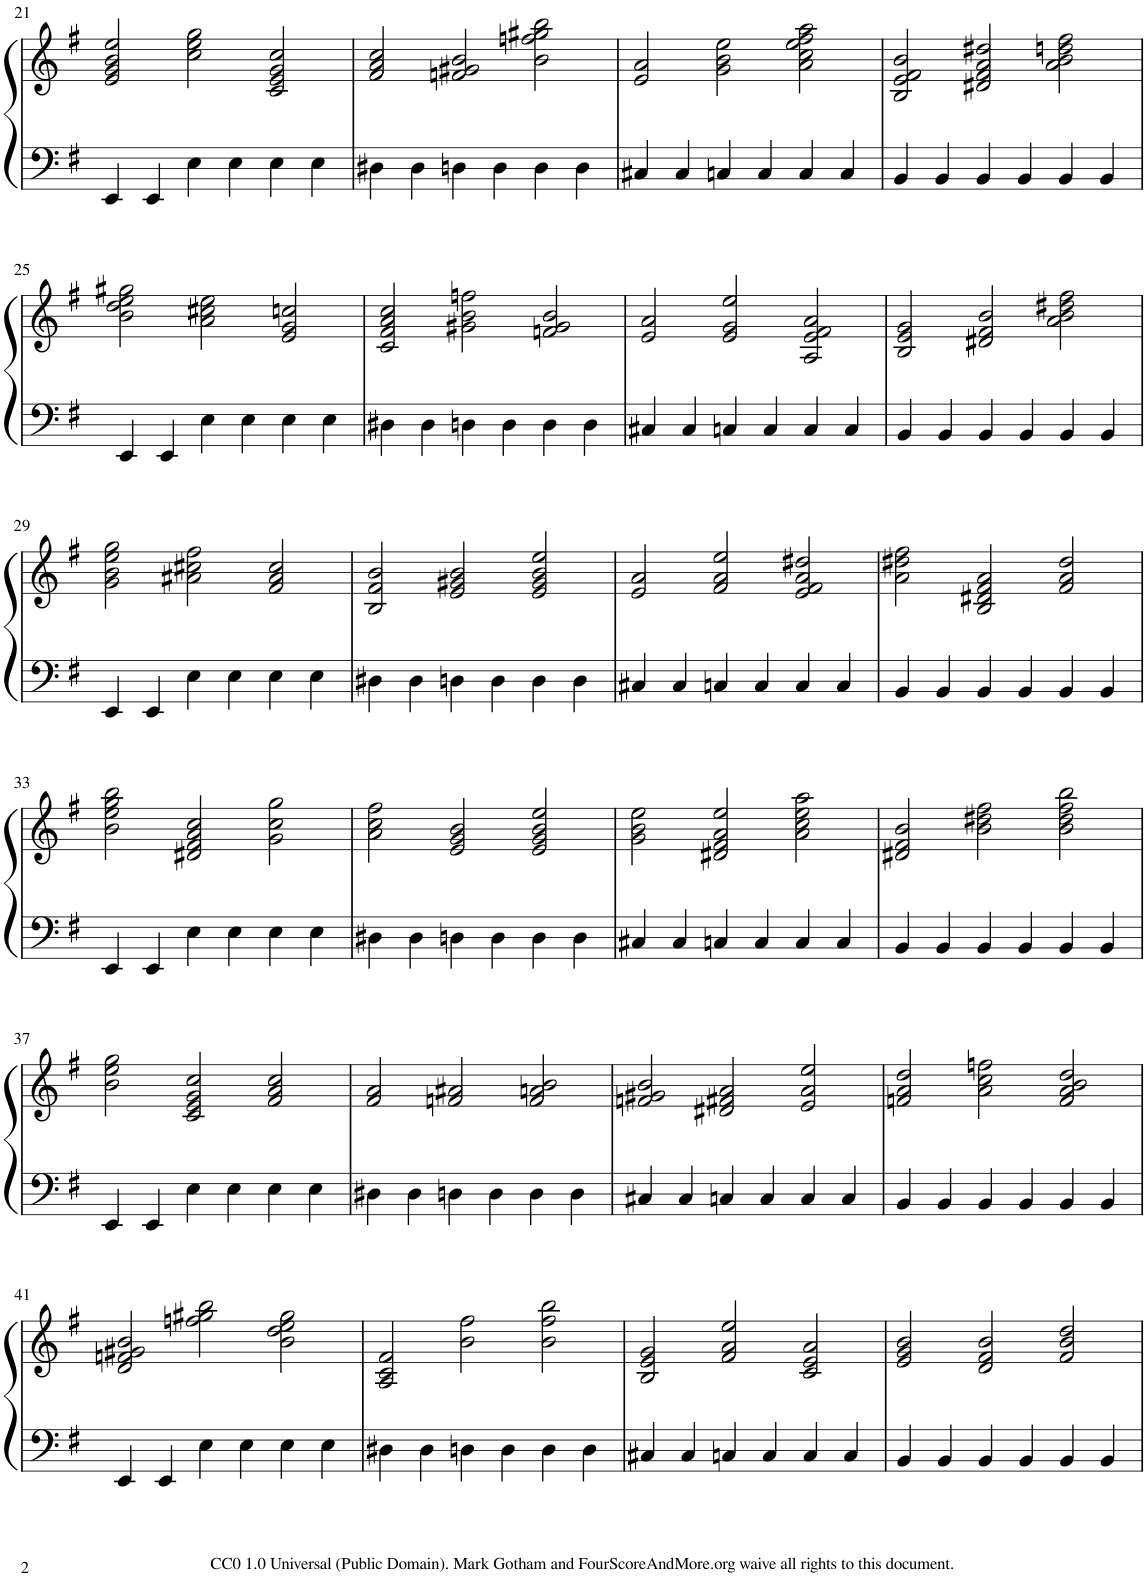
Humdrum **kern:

**kern	**kern
*part1	*part1
*staff2	*staff1
*I"Reduction	*
!!LO:PB:g=z
*clefF4	*clefG2
*k[f#]	*k[f#]
*M3/2	*M3/2
=21	=21
4EE/	2e/ 2g/ 2b/ 2ee/
4EE/	.
4E\	2cc\ 2ee\ 2gg\
4E\	.
4E\	2c/ 2e/ 2g/ 2cc/
4E\	.
=22	=22
4D#X\	2f#/ 2a/ 2cc/
4D#\	.
4Dn\	2fn/ 2g#X/ 2b/
4D\	.
4D\	2b\ 2ffn\ 2gg#X\ 2bb\
4D\	.
=23	=23
4C#X/	2e/ 2a/
4C#/	.
4Cn/	2g\ 2b\ 2ee\
4C/	.
4C/	2a\ 2cc\ 2ee\ 2ff#\ 2aa\
4C/	.
=24	=24
4BB/	2B/ 2e/ 2f#/ 2b/
4BB/	.
4BB/	2d#X/ 2f#/ 2a/ 2dd#X/
4BB/	.
4BB/	2a\ 2b\ 2ddn\ 2ff#\
4BB/	.
!!LO:LB:g=z
=25	=25
4EE/	2b\ 2dd\ 2ee\ 2gg#X\
4EE/	.
4E\	2a\ 2cc#X\ 2ee\
4E\	.
4E\	2e/ 2g/ 2ccn/
4E\	.
=26	=26
4D#X\	2c/ 2f#/ 2a/ 2cc/
4D#\	.
4Dn\	2g#X\ 2b\ 2ffn\
4D\	.
4D\	2fn/ 2g#/ 2b/
4D\	.
=27	=27
4C#X/	2e/ 2a/
4C#/	.
4Cn/	2e/ 2g/ 2ee/
4C/	.
4C/	2A/ 2e/ 2f#/ 2a/
4C/	.
=28	=28
4BB/	2B/ 2e/ 2g/
4BB/	.
4BB/	2d#X/ 2f#/ 2b/
4BB/	.
4BB/	2a\ 2b\ 2dd#X\ 2ff#\
4BB/	.
!!LO:LB:g=z
=29	=29
4EE/	2g\ 2b\ 2ee\ 2gg\
4EE/	.
4E\	2a#X\ 2cc#X\ 2ff#\
4E\	.
4E\	2f#/ 2a#/ 2cc#/
4E\	.
=30	=30
4D#X\	2B/ 2f#/ 2b/
4D#\	.
4Dn\	2e/ 2g#X/ 2b/
4D\	.
4D\	2e/ 2g#/ 2b/ 2ee/
4D\	.
=31	=31
4C#X/	2e/ 2a/
4C#/	.
4Cn/	2f#/ 2a/ 2ee/
4C/	.
4C/	2e/ 2f#/ 2a/ 2dd#X/
4C/	.
=32	=32
4BB/	2a\ 2dd#X\ 2ff#\
4BB/	.
4BB/	2B/ 2d#X/ 2f#/ 2a/
4BB/	.
4BB/	2f#/ 2a/ 2dd#/
4BB/	.
!!LO:LB:g=z
=33	=33
4EE/	2b\ 2ee\ 2gg\ 2bb\
4EE/	.
4E\	2d#X/ 2f#/ 2a/ 2cc/
4E\	.
4E\	2g\ 2cc\ 2gg\
4E\	.
=34	=34
4D#X\	2a\ 2cc\ 2ff#\
4D#\	.
4Dn\	2e/ 2g/ 2b/
4D\	.
4D\	2e/ 2g/ 2b/ 2ee/
4D\	.
=35	=35
4C#X/	2g\ 2b\ 2ee\
4C#/	.
4Cn/	2d#X/ 2f#/ 2a/ 2ee/
4C/	.
4C/	2a\ 2cc\ 2ee\ 2aa\
4C/	.
=36	=36
4BB/	2d#X/ 2f#/ 2b/
4BB/	.
4BB/	2b\ 2dd#X\ 2ff#\
4BB/	.
4BB/	2b\ 2dd#\ 2ff#\ 2bb\
4BB/	.
!!LO:LB:g=z
=37	=37
4EE/	2b\ 2ee\ 2gg\
4EE/	.
4E\	2c/ 2e/ 2g/ 2cc/
4E\	.
4E\	2f#/ 2a/ 2cc/
4E\	.
=38	=38
4D#X\	2f#/ 2a/
4D#\	.
4Dn\	2fn/ 2a#X/
4D\	.
4D\	2f/ 2an/ 2b/
4D\	.
=39	=39
4C#X/	2fn/ 2g#X/ 2b/
4C#/	.
4Cn/	2d#X/ 2f#X/ 2a/
4C/	.
4C/	2e/ 2a/ 2ee/
4C/	.
=40	=40
4BB/	2fn/ 2a/ 2dd/
4BB/	.
4BB/	2a\ 2cc\ 2ffn\
4BB/	.
4BB/	2f/ 2a/ 2b/ 2dd/
4BB/	.
!!LO:LB:g=z
=41	=41
4EE/	2d/ 2fn/ 2g#X/ 2b/
4EE/	.
4E\	2ffn\ 2gg#X\ 2bb\
4E\	.
4E\	2b\ 2dd\ 2ee\ 2gg#\
4E\	.
=42	=42
4D#X\	2A/ 2c/ 2f#/
4D#\	.
4Dn\	2b\ 2ff#\
4D\	.
4D\	2b\ 2ff#\ 2bb\
4D\	.
=43	=43
4C#X/	2B/ 2e/ 2g/
4C#/	.
4Cn/	2f#/ 2a/ 2ee/
4C/	.
4C/	2c/ 2e/ 2a/
4C/	.
=44	=44
4BB/	2e/ 2g/ 2b/
4BB/	.
4BB/	2d/ 2f#/ 2b/
4BB/	.
4BB/	2f#/ 2b/ 2dd/
4BB/	.
=	=
*-	*-
